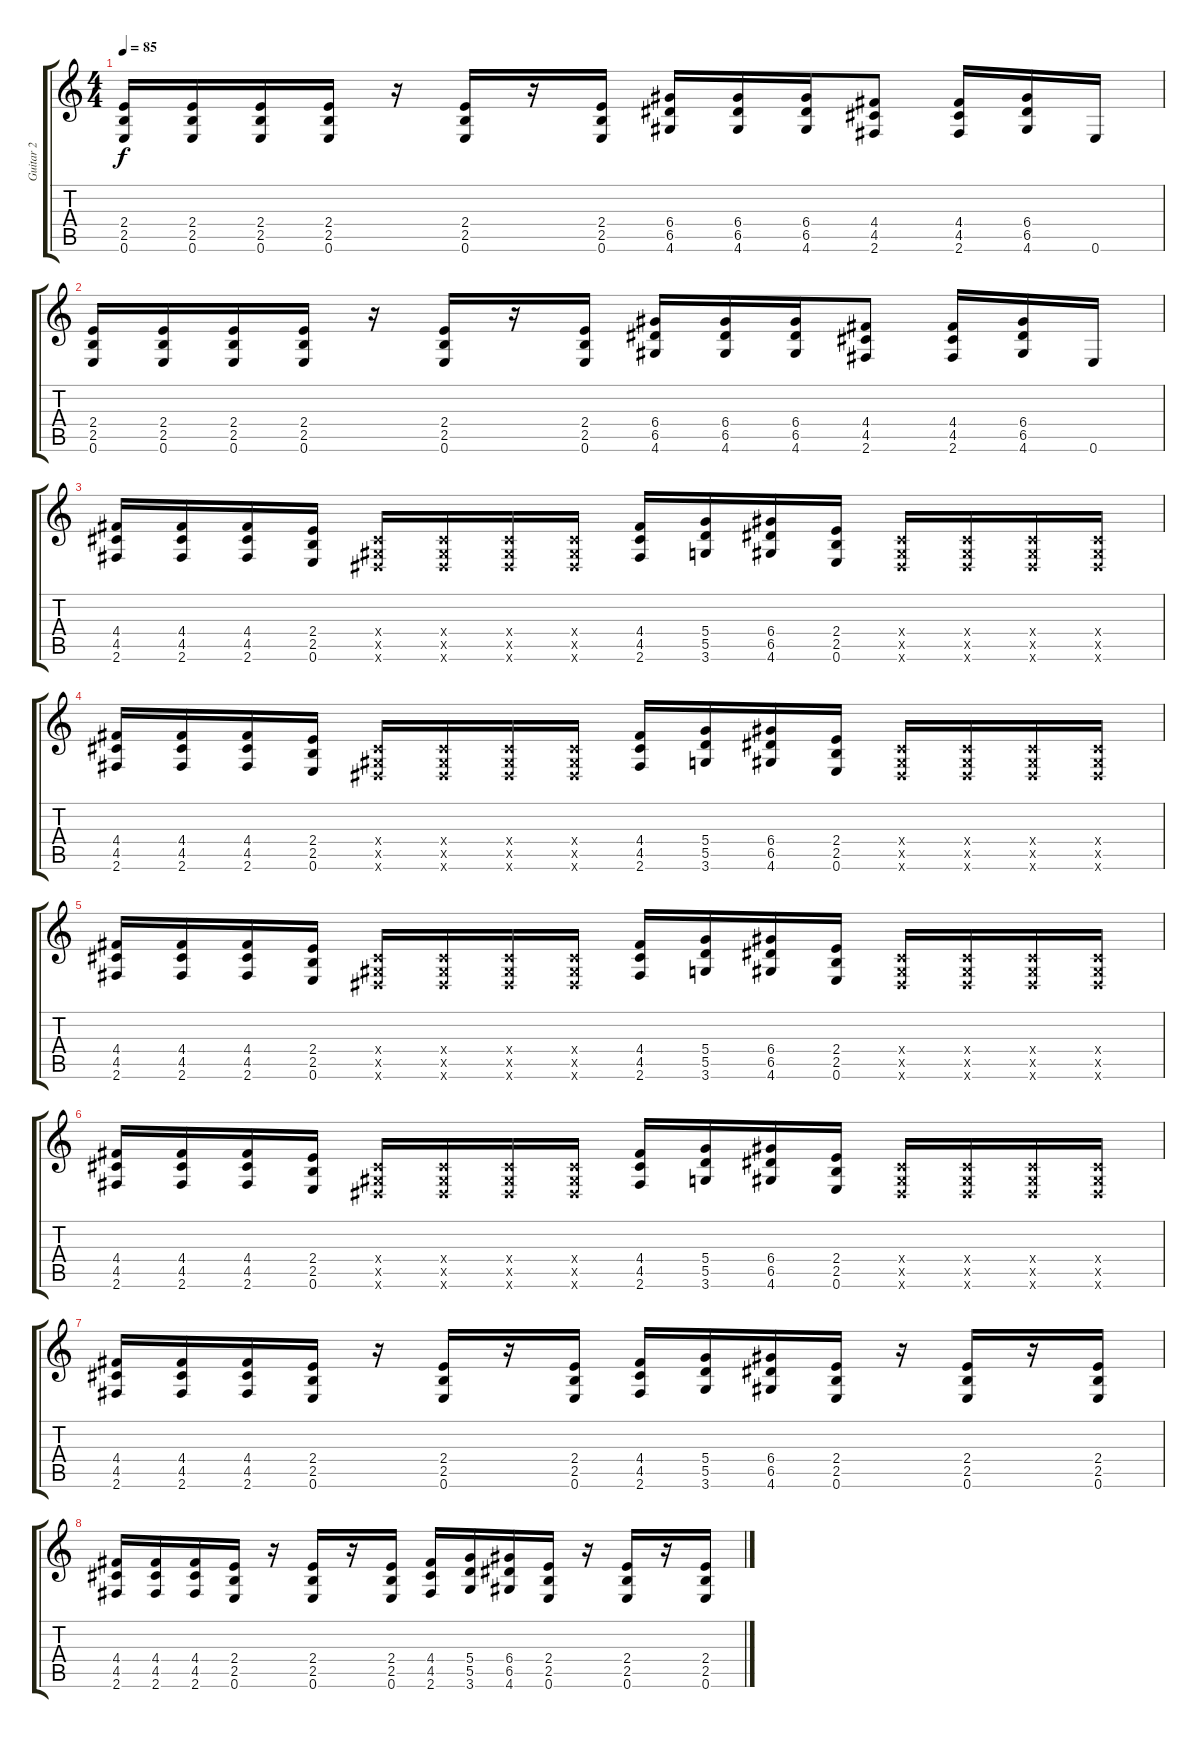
\track ("Guitar 2" "Guitar 2") {instrument overdrivenguitar}
\staff {score tabs}
\tuning (E4 B3 G3 D3 A2 E2) {hide}
\ts (4 4)
\tempo 85
\clef g2
\ks c
(2.4 2.5 0.6).16{dy f} (2.4 2.5 0.6).16 (2.4 2.5 0.6).16 (2.4 2.5 0.6).16 r.16 (2.4 2.5 0.6).16 r.16 (2.4 2.5 0.6).16 (6.4 6.5 4.6).16 (6.4 6.5 4.6).16 (6.4 6.5 4.6).16 (4.4 4.5 2.6).8 (4.4 4.5 2.6).16 (6.4 6.5 4.6).16 0.6.16 |
(2.4 2.5 0.6).16 (2.4 2.5 0.6).16 (2.4 2.5 0.6).16 (2.4 2.5 0.6).16 r.16 (2.4 2.5 0.6).16 r.16 (2.4 2.5 0.6).16 (6.4 6.5 4.6).16 (6.4 6.5 4.6).16 (6.4 6.5 4.6).16 (4.4 4.5 2.6).8 (4.4 4.5 2.6).16 (6.4 6.5 4.6).16 0.6.16 |
(4.4 4.5 2.6).16 (4.4 4.5 2.6).16 (4.4 4.5 2.6).16 (2.4 2.5 0.6).16 (-1.4{x} -1.5{x} -1.6{x}).16 (-1.4{x} -1.5{x} -1.6{x}).16 (-1.4{x} -1.5{x} -1.6{x}).16 (-1.4{x} -1.5{x} -1.6{x}).16 (4.4 4.5 2.6).16 (5.4 5.5 3.6).16 (6.4 6.5 4.6).16 (2.4 2.5 0.6).16 (-1.4{x} -1.5{x} -1.6{x}).16 (-1.4{x} -1.5{x} -1.6{x}).16 (-1.4{x} -1.5{x} -1.6{x}).16 (-1.4{x} -1.5{x} -1.6{x}).16 |
(4.4 4.5 2.6).16 (4.4 4.5 2.6).16 (4.4 4.5 2.6).16 (2.4 2.5 0.6).16 (-1.4{x} -1.5{x} -1.6{x}).16 (-1.4{x} -1.5{x} -1.6{x}).16 (-1.4{x} -1.5{x} -1.6{x}).16 (-1.4{x} -1.5{x} -1.6{x}).16 (4.4 4.5 2.6).16 (5.4 5.5 3.6).16 (6.4 6.5 4.6).16 (2.4 2.5 0.6).16 (-1.4{x} -1.5{x} -1.6{x}).16 (-1.4{x} -1.5{x} -1.6{x}).16 (-1.4{x} -1.5{x} -1.6{x}).16 (-1.4{x} -1.5{x} -1.6{x}).16 |
(4.4 4.5 2.6).16 (4.4 4.5 2.6).16 (4.4 4.5 2.6).16 (2.4 2.5 0.6).16 (-1.4{x} -1.5{x} -1.6{x}).16 (-1.4{x} -1.5{x} -1.6{x}).16 (-1.4{x} -1.5{x} -1.6{x}).16 (-1.4{x} -1.5{x} -1.6{x}).16 (4.4 4.5 2.6).16 (5.4 5.5 3.6).16 (6.4 6.5 4.6).16 (2.4 2.5 0.6).16 (-1.4{x} -1.5{x} -1.6{x}).16 (-1.4{x} -1.5{x} -1.6{x}).16 (-1.4{x} -1.5{x} -1.6{x}).16 (-1.4{x} -1.5{x} -1.6{x}).16 |
(4.4 4.5 2.6).16 (4.4 4.5 2.6).16 (4.4 4.5 2.6).16 (2.4 2.5 0.6).16 (-1.4{x} -1.5{x} -1.6{x}).16 (-1.4{x} -1.5{x} -1.6{x}).16 (-1.4{x} -1.5{x} -1.6{x}).16 (-1.4{x} -1.5{x} -1.6{x}).16 (4.4 4.5 2.6).16 (5.4 5.5 3.6).16 (6.4 6.5 4.6).16 (2.4 2.5 0.6).16 (-1.4{x} -1.5{x} -1.6{x}).16 (-1.4{x} -1.5{x} -1.6{x}).16 (-1.4{x} -1.5{x} -1.6{x}).16 (-1.4{x} -1.5{x} -1.6{x}).16 |
(4.4 4.5 2.6).16 (4.4 4.5 2.6).16 (4.4 4.5 2.6).16 (2.4 2.5 0.6).16 r.16 (2.4 2.5 0.6).16 r.16 (2.4 2.5 0.6).16 (4.4 4.5 2.6).16 (5.4 5.5 3.6).16 (6.4 6.5 4.6).16 (2.4 2.5 0.6).16 r.16 (2.4 2.5 0.6).16 r.16 (2.4 2.5 0.6).16 |
(4.4 4.5 2.6).16 (4.4 4.5 2.6).16 (4.4 4.5 2.6).16 (2.4 2.5 0.6).16 r.16 (2.4 2.5 0.6).16 r.16 (2.4 2.5 0.6).16 (4.4 4.5 2.6).16 (5.4 5.5 3.6).16 (6.4 6.5 4.6).16 (2.4 2.5 0.6).16 r.16 (2.4 2.5 0.6).16 r.16 (2.4 2.5 0.6).16
